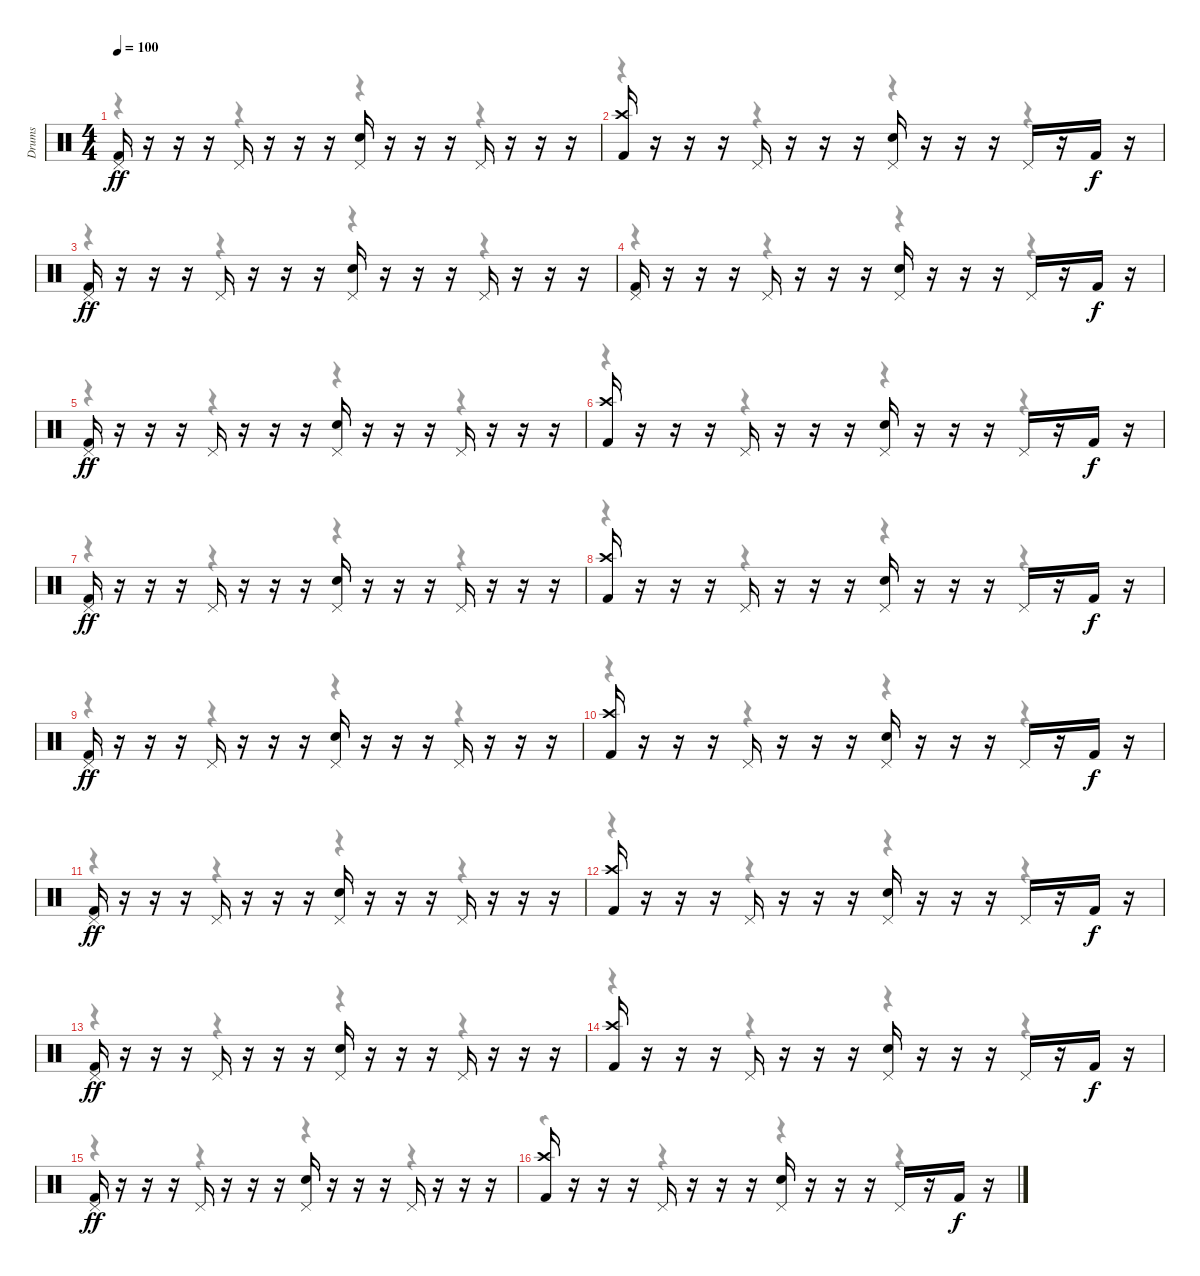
\track ("Drums" "Drums") {instrument percussion}
\staff {score}
\articulation defaults
\voice
\ts (4 4)
\tempo 100
\clef neutral
\ks c
("Kick (hit) 2" "Pedal Hi-Hat (hit)").16{dy ff} r.16 r.16 r.16 "Pedal Hi-Hat (hit)".16 r.16 r.16 r.16 ("Snare (hit) 2" "Pedal Hi-Hat (hit)").16 r.16 r.16 r.16 "Pedal Hi-Hat (hit)".16 r.16 r.16 r.16 |
("Kick (hit) 2" "Crash high (hit)").16 r.16 r.16 r.16 "Pedal Hi-Hat (hit)".16 r.16 r.16 r.16 ("Snare (hit) 2" "Pedal Hi-Hat (hit)").16 r.16 r.16 r.16 "Pedal Hi-Hat (hit)".16 r.16 "Kick (hit) 2".16{dy f} r.16 |
("Kick (hit) 2" "Pedal Hi-Hat (hit)").16{dy ff} r.16 r.16 r.16 "Pedal Hi-Hat (hit)".16 r.16 r.16 r.16 ("Snare (hit) 2" "Pedal Hi-Hat (hit)").16 r.16 r.16 r.16 "Pedal Hi-Hat (hit)".16 r.16 r.16 r.16 |
("Kick (hit) 2" "Pedal Hi-Hat (hit)").16 r.16 r.16 r.16 "Pedal Hi-Hat (hit)".16 r.16 r.16 r.16 ("Snare (hit) 2" "Pedal Hi-Hat (hit)").16 r.16 r.16 r.16 "Pedal Hi-Hat (hit)".16 r.16 "Kick (hit) 2".16{dy f} r.16 |
("Kick (hit) 2" "Pedal Hi-Hat (hit)").16{dy ff} r.16 r.16 r.16 "Pedal Hi-Hat (hit)".16 r.16 r.16 r.16 ("Snare (hit) 2" "Pedal Hi-Hat (hit)").16 r.16 r.16 r.16 "Pedal Hi-Hat (hit)".16 r.16 r.16 r.16 |
("Kick (hit) 2" "Crash high (hit)").16 r.16 r.16 r.16 "Pedal Hi-Hat (hit)".16 r.16 r.16 r.16 ("Snare (hit) 2" "Pedal Hi-Hat (hit)").16 r.16 r.16 r.16 "Pedal Hi-Hat (hit)".16 r.16 "Kick (hit) 2".16{dy f} r.16 |
("Kick (hit) 2" "Pedal Hi-Hat (hit)").16{dy ff} r.16 r.16 r.16 "Pedal Hi-Hat (hit)".16 r.16 r.16 r.16 ("Snare (hit) 2" "Pedal Hi-Hat (hit)").16 r.16 r.16 r.16 "Pedal Hi-Hat (hit)".16 r.16 r.16 r.16 |
("Kick (hit) 2" "Crash high (hit)").16 r.16 r.16 r.16 "Pedal Hi-Hat (hit)".16 r.16 r.16 r.16 ("Snare (hit) 2" "Pedal Hi-Hat (hit)").16 r.16 r.16 r.16 "Pedal Hi-Hat (hit)".16 r.16 "Kick (hit) 2".16{dy f} r.16 |
("Kick (hit) 2" "Pedal Hi-Hat (hit)").16{dy ff} r.16 r.16 r.16 "Pedal Hi-Hat (hit)".16 r.16 r.16 r.16 ("Snare (hit) 2" "Pedal Hi-Hat (hit)").16 r.16 r.16 r.16 "Pedal Hi-Hat (hit)".16 r.16 r.16 r.16 |
("Kick (hit) 2" "Crash high (hit)").16 r.16 r.16 r.16 "Pedal Hi-Hat (hit)".16 r.16 r.16 r.16 ("Snare (hit) 2" "Pedal Hi-Hat (hit)").16 r.16 r.16 r.16 "Pedal Hi-Hat (hit)".16 r.16 "Kick (hit) 2".16{dy f} r.16 |
("Kick (hit) 2" "Pedal Hi-Hat (hit)").16{dy ff} r.16 r.16 r.16 "Pedal Hi-Hat (hit)".16 r.16 r.16 r.16 ("Snare (hit) 2" "Pedal Hi-Hat (hit)").16 r.16 r.16 r.16 "Pedal Hi-Hat (hit)".16 r.16 r.16 r.16 |
("Kick (hit) 2" "Crash high (hit)").16 r.16 r.16 r.16 "Pedal Hi-Hat (hit)".16 r.16 r.16 r.16 ("Snare (hit) 2" "Pedal Hi-Hat (hit)").16 r.16 r.16 r.16 "Pedal Hi-Hat (hit)".16 r.16 "Kick (hit) 2".16{dy f} r.16 |
("Kick (hit) 2" "Pedal Hi-Hat (hit)").16{dy ff} r.16 r.16 r.16 "Pedal Hi-Hat (hit)".16 r.16 r.16 r.16 ("Snare (hit) 2" "Pedal Hi-Hat (hit)").16 r.16 r.16 r.16 "Pedal Hi-Hat (hit)".16 r.16 r.16 r.16 |
("Kick (hit) 2" "Crash high (hit)").16 r.16 r.16 r.16 "Pedal Hi-Hat (hit)".16 r.16 r.16 r.16 ("Snare (hit) 2" "Pedal Hi-Hat (hit)").16 r.16 r.16 r.16 "Pedal Hi-Hat (hit)".16 r.16 "Kick (hit) 2".16{dy f} r.16 |
("Kick (hit) 2" "Pedal Hi-Hat (hit)").16{dy ff} r.16 r.16 r.16 "Pedal Hi-Hat (hit)".16 r.16 r.16 r.16 ("Snare (hit) 2" "Pedal Hi-Hat (hit)").16 r.16 r.16 r.16 "Pedal Hi-Hat (hit)".16 r.16 r.16 r.16 |
("Kick (hit) 2" "Crash high (hit)").16 r.16 r.16 r.16 "Pedal Hi-Hat (hit)".16 r.16 r.16 r.16 ("Snare (hit) 2" "Pedal Hi-Hat (hit)").16 r.16 r.16 r.16 "Pedal Hi-Hat (hit)".16 r.16 "Kick (hit) 2".16{dy f} r.16
\voice
\clef neutral
\ottava regular
\simile none
\ks c
r.4{dy f} r.4 r.4 r.4 |
r.4 r.4 r.4 r.4 |
r.4 r.4 r.4 r.4 |
r.4 r.4 r.4 r.4 |
r.4 r.4 r.4 r.4 |
r.4 r.4 r.4 r.4 |
r.4 r.4 r.4 r.4 |
r.4 r.4 r.4 r.4 |
r.4 r.4 r.4 r.4 |
r.4 r.4 r.4 r.4 |
r.4 r.4 r.4 r.4 |
r.4 r.4 r.4 r.4 |
r.4 r.4 r.4 r.4 |
r.4 r.4 r.4 r.4 |
r.4 r.4 r.4 r.4 |
r.4 r.4 r.4 r.4
